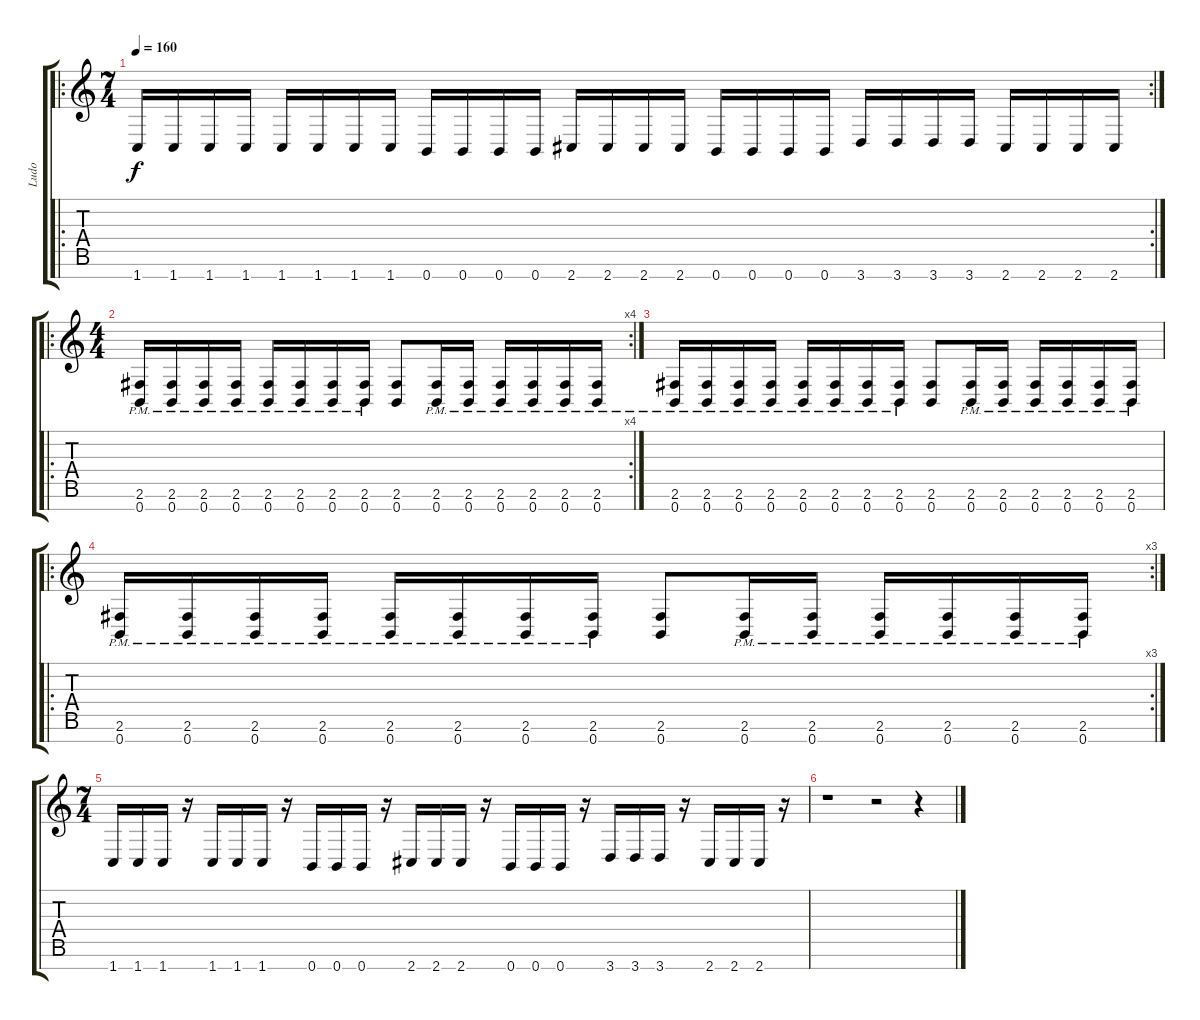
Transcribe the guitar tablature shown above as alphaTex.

\track ("Ludo" "Ludo") {instrument distortionguitar}
\staff {score tabs}
\tuning (E4 B3 G3 D3 A2 E2 B1) {hide}
\ro
\rc 2
\ts (7 4)
\tempo 160
\clef g2
\ks c
1.7.16{dy f} 1.7.16 1.7.16 1.7.16 1.7.16 1.7.16 1.7.16 1.7.16 0.7.16 0.7.16 0.7.16 0.7.16 2.7.16 2.7.16 2.7.16 2.7.16 0.7.16 0.7.16 0.7.16 0.7.16 3.7.16 3.7.16 3.7.16 3.7.16 2.7.16 2.7.16 2.7.16 2.7.16 |
\ro
\rc 4
\ts (4 4)
(2.6{pm} 0.7{pm}).16 (2.6{pm} 0.7{pm}).16 (2.6{pm} 0.7{pm}).16 (2.6{pm} 0.7{pm}).16 (2.6{pm} 0.7{pm}).16 (2.6{pm} 0.7{pm}).16 (2.6 0.7{pm}).16 (2.6 0.7{pm}).16 (2.6 0.7).8 (2.6 0.7{pm}).16 (2.6 0.7{pm}).16 (2.6 0.7{pm}).16 (2.6 0.7{pm}).16 (2.6 0.7{pm}).16 (2.6 0.7{pm}).16 |
(2.6{pm} 0.7{pm}).16 (2.6{pm} 0.7{pm}).16 (2.6{pm} 0.7{pm}).16 (2.6{pm} 0.7{pm}).16 (2.6{pm} 0.7{pm}).16 (2.6{pm} 0.7{pm}).16 (2.6 0.7{pm}).16 (2.6 0.7{pm}).16 (2.6 0.7).8 (2.6 0.7{pm}).16 (2.6 0.7{pm}).16 (2.6 0.7{pm}).16 (2.6 0.7{pm}).16 (2.6 0.7{pm}).16 (2.6 0.7{pm}).16 |
\ro
\rc 3
(2.6{pm} 0.7{pm}).16 (2.6{pm} 0.7{pm}).16 (2.6{pm} 0.7{pm}).16 (2.6{pm} 0.7{pm}).16 (2.6{pm} 0.7{pm}).16 (2.6{pm} 0.7{pm}).16 (2.6 0.7{pm}).16 (2.6 0.7{pm}).16 (2.6 0.7).8 (2.6 0.7{pm}).16 (2.6 0.7{pm}).16 (2.6 0.7{pm}).16 (2.6 0.7{pm}).16 (2.6 0.7{pm}).16 (2.6 0.7{pm}).16 |
\ts (7 4)
1.7.16 1.7.16 1.7.16 r.16 1.7.16 1.7.16 1.7.16 r.16 0.7.16 0.7.16 0.7.16 r.16 2.7.16 2.7.16 2.7.16 r.16 0.7.16 0.7.16 0.7.16 r.16 3.7.16 3.7.16 3.7.16 r.16 2.7.16 2.7.16 2.7.16 r.16 |
r.1 r.2 r.4
